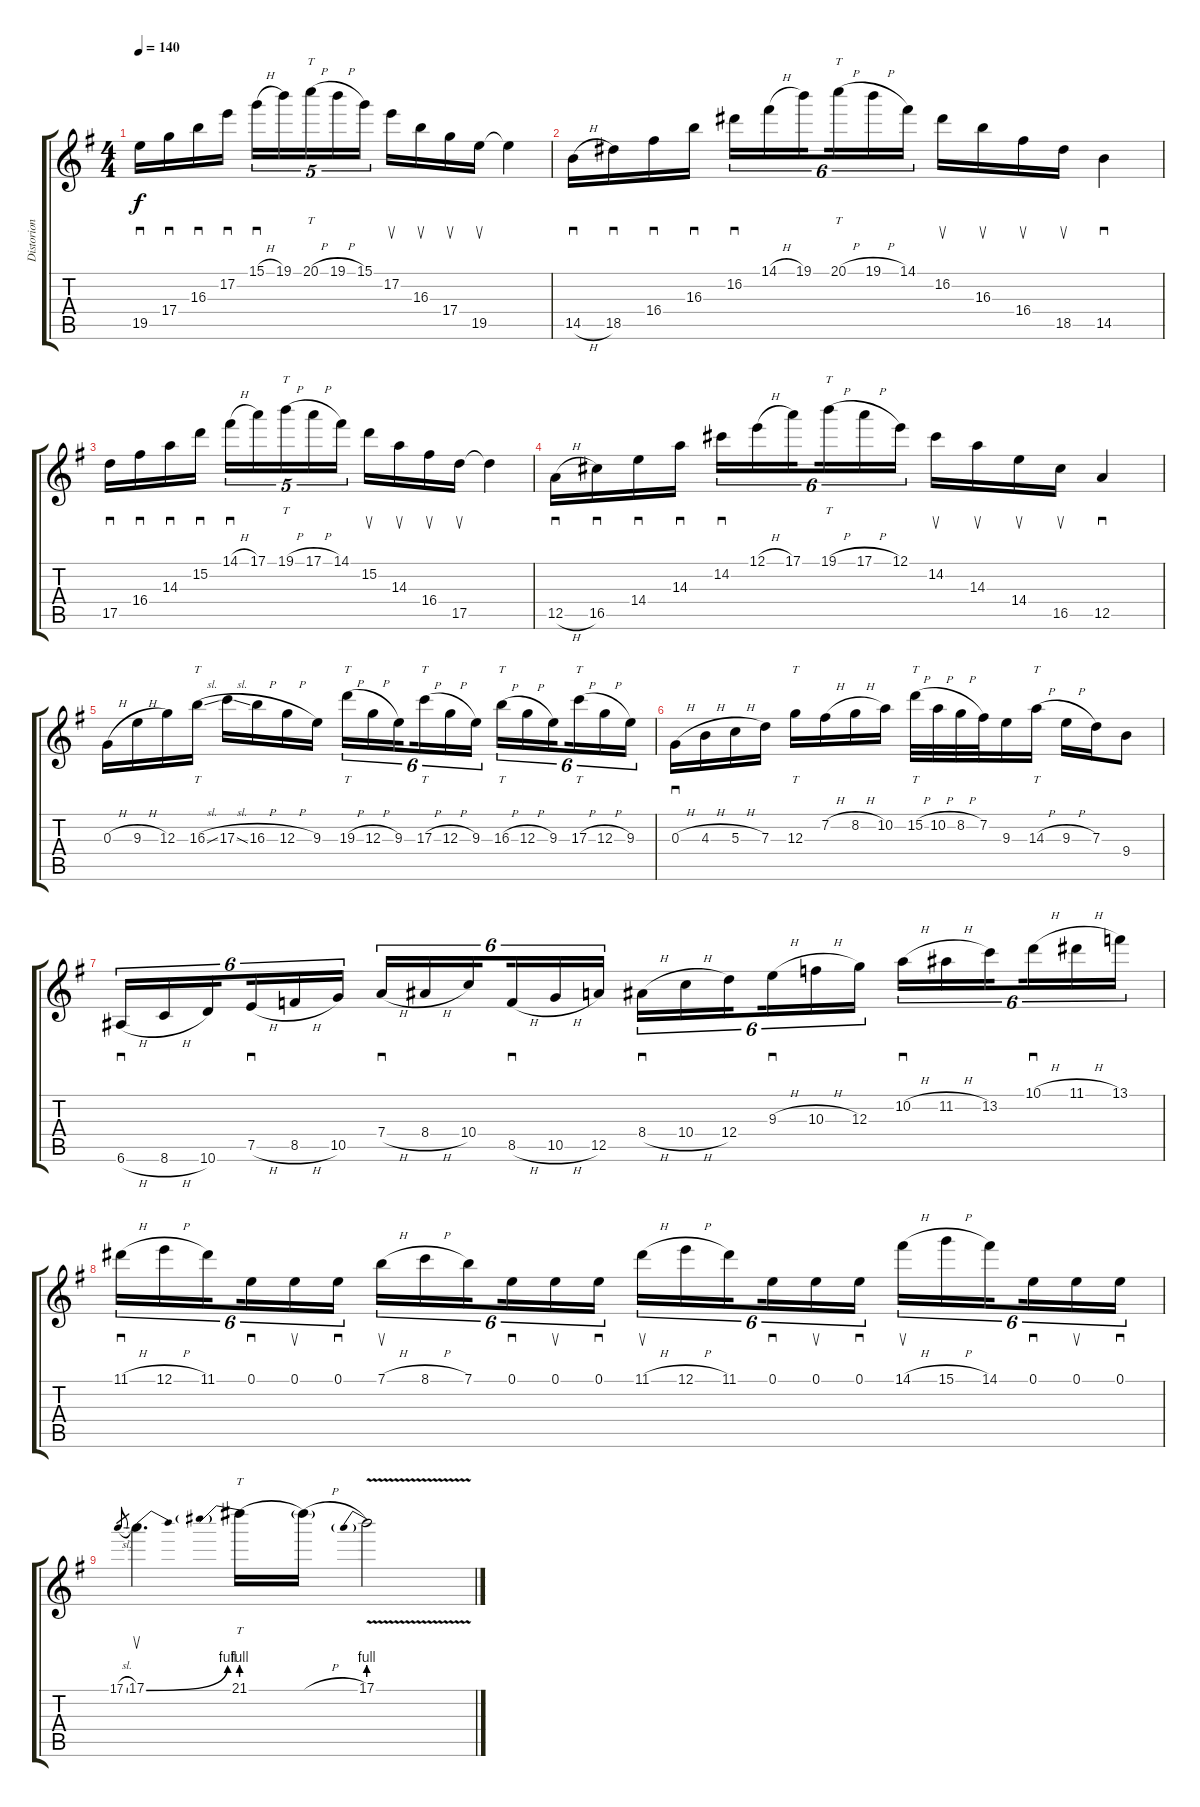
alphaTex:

\track ("Distorion Guitar" "Distorion ") {instrument overdrivenguitar}
\staff {score tabs}
\tuning (E4 B3 G3 D3 A2 E2) {hide}
\ts (4 4)
\tempo 140
\clef g2
\ks eminor
19.5.16{sd dy f} 17.4.16{sd} 16.3.16{sd} 17.2.16{sd} 15.1{h}.16{sd tu (5 4)} 19.1.16{tu (5 4)} 20.1{h}.16{tt tu (5 4)} 19.1{h}.16{tu (5 4)} 15.1.16{tu (5 4)} 17.2.16{su} 16.3.16{su} 17.4.16{su} 19.5.16{su} 19.5{t}.4 |
14.5{h}.16{sd} 18.5.16{sd} 16.4.16{sd} 16.3.16{sd} 16.2.16{sd tu (6 4)} 14.1{h}.16{tu (6 4)} 19.1.16{tu (6 4) beam splitsecondary} 20.1{h}.16{tt tu (6 4)} 19.1{h}.16{tu (6 4)} 14.1.16{tu (6 4)} 16.2.16{su} 16.3.16{su} 16.4.16{su} 18.5.16{su} 14.5.4{sd} |
17.5.16{sd} 16.4.16{sd} 14.3.16{sd} 15.2.16{sd} 14.1{h}.16{sd tu (5 4)} 17.1.16{tu (5 4)} 19.1{h}.16{tt tu (5 4)} 17.1{h}.16{tu (5 4)} 14.1.16{tu (5 4)} 15.2.16{su} 14.3.16{su} 16.4.16{su} 17.5.16{su} 17.5{t}.4 |
12.5{h}.16{sd} 16.5.16{sd} 14.4.16{sd} 14.3.16{sd} 14.2.16{sd tu (6 4)} 12.1{h}.16{tu (6 4)} 17.1.16{tu (6 4) beam splitsecondary} 19.1{h}.16{tt tu (6 4)} 17.1{h}.16{tu (6 4)} 12.1.16{tu (6 4)} 14.2.16{su} 14.3.16{su} 14.4.16{su} 16.5.16{su} 12.5.4{sd} |
0.3{h}.16 9.3{h}.16 12.3.16 16.3{sl}.16{tt} 17.3{sl}.16 16.3{h}.16 12.3{h}.16 9.3.16 19.3{h}.16{tt tu (6 4)} 12.3{h}.16{tu (6 4)} 9.3.16{tu (6 4) beam splitsecondary} 17.3{h}.16{tt tu (6 4)} 12.3{h}.16{tu (6 4)} 9.3.16{tu (6 4)} 16.3{h}.16{tt tu (6 4)} 12.3{h}.16{tu (6 4)} 9.3.16{tu (6 4) beam splitsecondary} 17.3{h}.16{tt tu (6 4)} 12.3{h}.16{tu (6 4)} 9.3.16{tu (6 4)} |
0.3{h}.16{sd} 4.3{h}.16 5.3{h}.16 7.3.16 12.3.16{tt} 7.2{h}.16 8.2{h}.16 10.2.16 15.2{h}.32{tt} 10.2{h}.32 8.2{h}.32 7.2.32 9.3.16 14.3{h}.16{tt} 9.3{h}.16 7.3.16 9.4.8 |
6.6{h}.16{sd tu (6 4)} 8.6{h}.16{tu (6 4)} 10.6.16{tu (6 4) beam splitsecondary} 7.5{h}.16{sd tu (6 4)} 8.5{h}.16{tu (6 4)} 10.5.16{tu (6 4)} 7.4{h}.16{sd tu (6 4)} 8.4{h}.16{tu (6 4)} 10.4.16{tu (6 4) beam splitsecondary} 8.5{h}.16{sd tu (6 4)} 10.5{h}.16{tu (6 4)} 12.5.16{tu (6 4)} 8.4{h}.16{sd tu (6 4)} 10.4{h}.16{tu (6 4)} 12.4.16{tu (6 4) beam splitsecondary} 9.3{h}.16{sd tu (6 4)} 10.3{h}.16{tu (6 4)} 12.3.16{tu (6 4)} 10.2{h}.16{sd tu (6 4)} 11.2{h}.16{tu (6 4)} 13.2.16{tu (6 4) beam splitsecondary} 10.1{h}.16{sd tu (6 4)} 11.1{h}.16{tu (6 4)} 13.1.16{tu (6 4)} |
11.1{h}.16{sd tu (6 4)} 12.1{h}.16{tu (6 4)} 11.1.16{tu (6 4) beam splitsecondary} 0.1.16{sd tu (6 4)} 0.1.16{su tu (6 4)} 0.1.16{sd tu (6 4)} 7.1{h}.16{su tu (6 4)} 8.1{h}.16{tu (6 4)} 7.1.16{tu (6 4) beam splitsecondary} 0.1.16{sd tu (6 4)} 0.1.16{su tu (6 4)} 0.1.16{sd tu (6 4)} 11.1{h}.16{su tu (6 4)} 12.1{h}.16{tu (6 4)} 11.1.16{tu (6 4) beam splitsecondary} 0.1.16{sd tu (6 4)} 0.1.16{su tu (6 4)} 0.1.16{sd tu (6 4)} 14.1{h}.16{su tu (6 4)} 15.1{h}.16{tu (6 4)} 14.1.16{tu (6 4) beam splitsecondary} 0.1.16{sd tu (6 4)} 0.1.16{su tu (6 4)} 0.1.16{sd tu (6 4)} |
17.1{sl}.8{gr} 17.1{be (bend 0 0 60 4)}.4{d su} 21.1{be (prebend 0 4 60 4)}.16{tt} 21.1{h t}.16 17.1{be (prebend 0 4 60 4) v}.2
